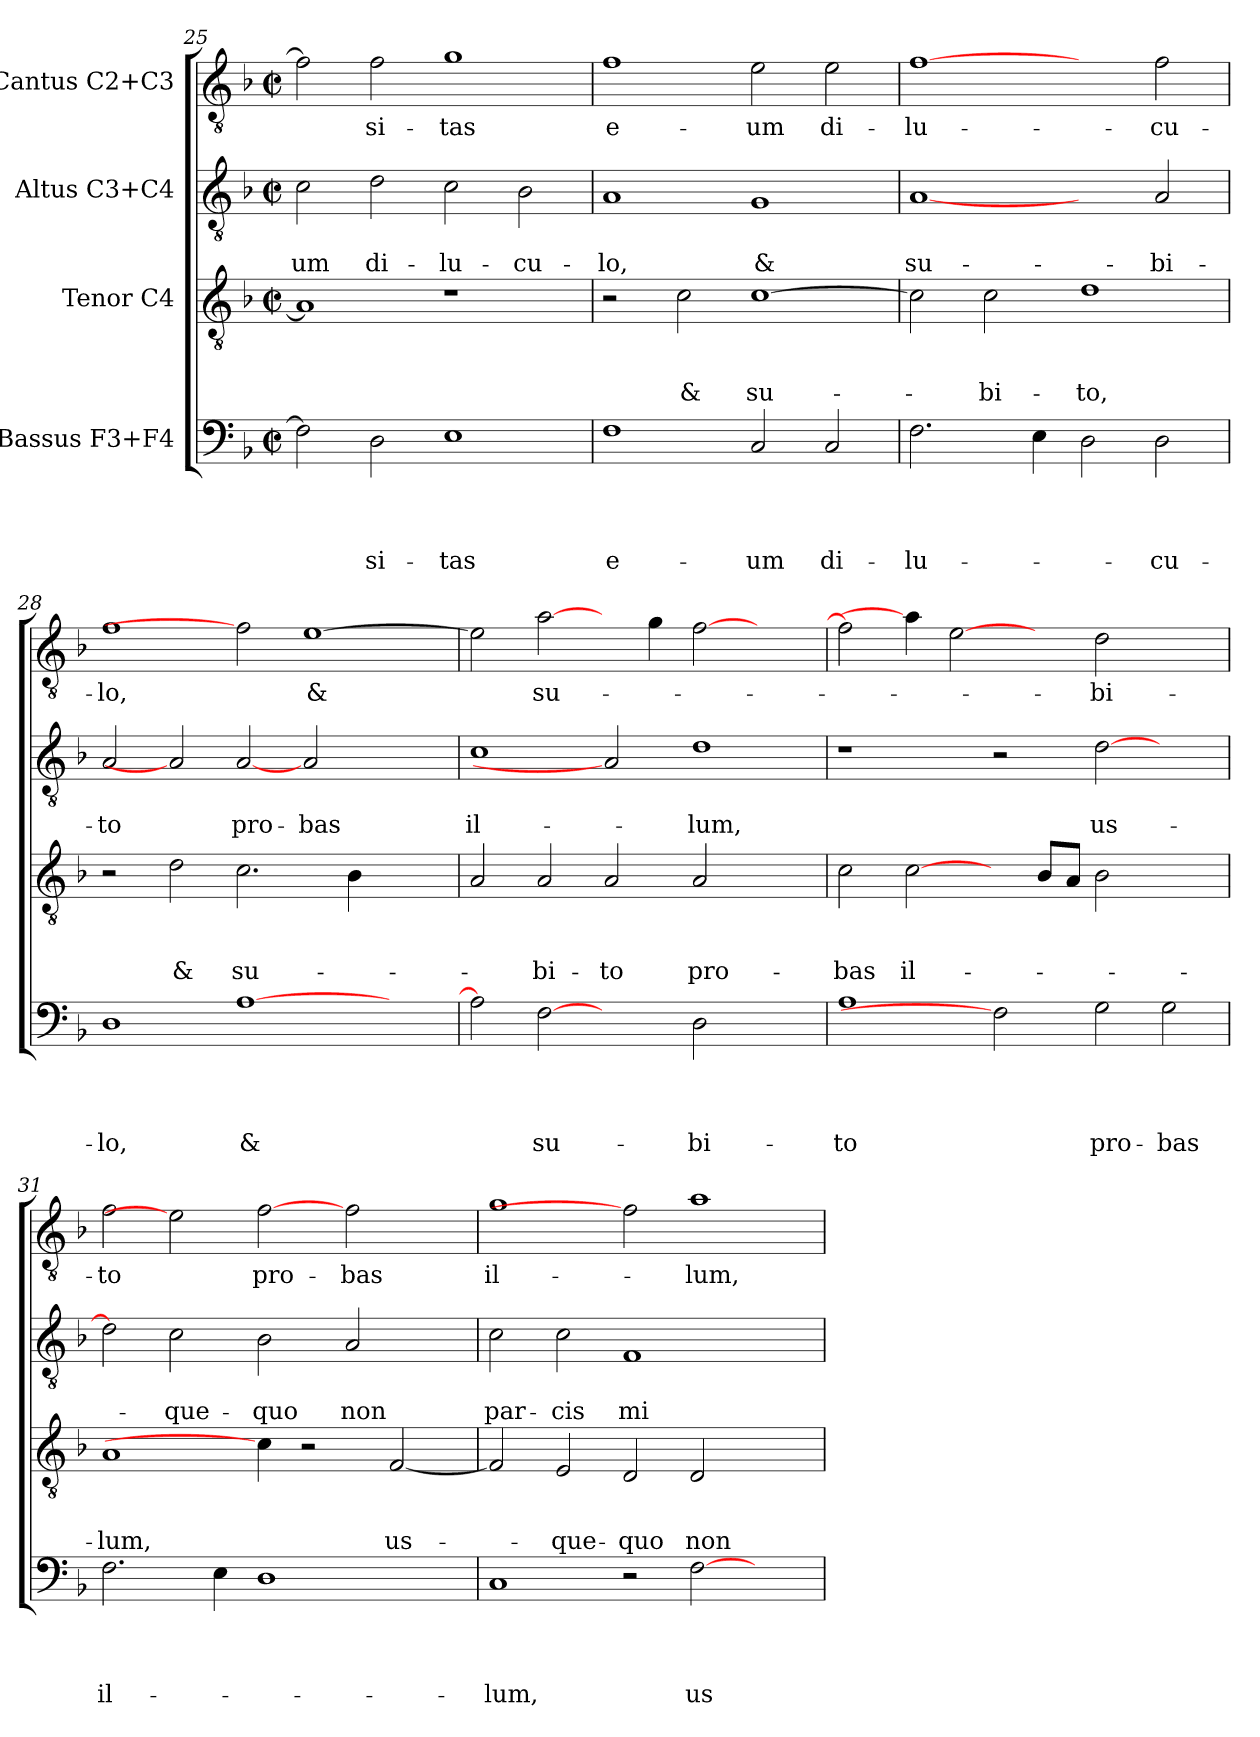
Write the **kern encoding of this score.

**kern	**text	**text	**text	**text	**kern	**text	**text	**text	**kern	**text	**text	**kern	**text
*part4	*part4	*part4	*part4	*part4	*part3	*part3	*part3	*part3	*part2	*part2	*part2	*part1	*part1
*staff4	*staff4	*staff4	*staff4	*staff4	*staff3	*staff3	*staff3	*staff3	*staff2	*staff2	*staff2	*staff1	*staff1
*I"Bassus F3+F4	*	*	*	*	*I"Tenor C4	*	*	*	*I"Altus C3+C4	*	*	*I"Cantus C2+C3	*
*clefF4	*	*	*	*	*clefGv2	*	*	*	*clefGv2	*	*	*clefGv2	*
*k[b-]	*	*	*	*	*k[b-]	*	*	*	*k[b-]	*	*	*k[b-]	*
*F:	*	*	*	*	*F:	*	*	*	*F:	*	*	*F:	*
*M2/2	*	*	*	*	*M2/2	*	*	*	*M2/2	*	*	*M2/2	*
*met(c|)	*	*	*	*	*met(c|)	*	*	*	*met(c|)	*	*	*met(c|)	*
=25	=25	=25	=25	=25	=25	=25	=25	=25	=25	=25	=25	=25	=25
!	!	!	!	!	!	!	!	!	!	!	!LO:LY:b	!	!
2F\]	.	.	.	.	1A]	.	.	.	2c\	.	-um	2f\]	.
!	!	!	!	!LO:LY:b	!	!	!	!	!	!	!LO:LY:b	!	!LO:LY:b
2D\	.	.	.	-si-	.	.	.	.	2d\	.	di-	2f\	-si-
!	!	!	!	!LO:LY:b	!	!	!	!	!	!	!LO:LY:b	!	!LO:LY:b
1E	.	.	.	-tas	1r	.	.	.	2c\	.	-lu-	1g	-tas
!	!	!	!	!	!	!	!	!	!	!	!LO:LY:b	!	!
.	.	.	.	.	.	.	.	.	2B-\	.	-cu-	.	.
!!LO:LB:g=z
=26	=26	=26	=26	=26	=26	=26	=26	=26	=26	=26	=26	=26	=26
!	!	!	!	!LO:LY:b	!	!	!	!	!	!	!LO:LY:b	!	!LO:LY:b
1F	.	.	.	e-	2r	.	.	.	1A	.	-lo,	1f	e-
!	!	!	!	!	!	!	!	!LO:LY:b	!	!	!	!	!
.	.	.	.	.	2c\	.	.	&	.	.	.	.	.
!	!	!	!	!LO:LY:b	!	!	!	!LO:LY:b	!	!	!LO:LY:b	!	!LO:LY:b
2C/	.	.	.	-um	[>1c	.	.	su-	1G	.	&	2e\	-um
!	!	!	!	!LO:LY:b	!	!	!	!	!	!	!	!	!LO:LY:b
2C/	.	.	.	di-	.	.	.	.	.	.	.	2e\	di-
=27	=27	=27	=27	=27	=27	=27	=27	=27	=27	=27	=27	=27	=27
!	!	!	!	!LO:LY:b	!	!	!	!	!	!	!LO:LY:b	!	!LO:LY:b
2.F\	.	.	.	-lu-	2c\]	.	.	.	[1A	.	su-	[1f	-lu-
!	!	!	!	!	!	!	!	!LO:LY:b	!	!	!	!	!
.	.	.	.	.	2c\	.	.	-bi-	.	.	.	.	.
4E\	.	.	.	.	.	.	.	.	.	.	.	.	.
!	!	!	!	!	!	!	!	!LO:LY:b	!	!	!	!	!
2D\	.	.	.	.	1d	.	.	-to,	2ryy	.	.	2ryy	.
!	!	!	!	!LO:LY:b	!	!	!	!	!	!	!LO:LY:b	!	!LO:LY:b
2D\	.	.	.	-cu-	.	.	.	.	2A/	.	-bi-	2f\	-cu-
=28	=28	=28	=28	=28	=28	=28	=28	=28	=28	=28	=28	=28	=28
!	!	!	!	!LO:LY:b	!	!	!	!	!	!	!LO:LY:b	!	!LO:LY:b
1D	.	.	.	-lo,	2r	.	.	.	2A/	.	-to	1f	-lo,
!	!	!	!	!	!	!	!	!LO:LY:b	!	!	!	!	!
.	.	.	.	.	2d\	.	.	&	2A]	.	.	.	.
!	!	!	!	!LO:LY:b	!	!	!	!LO:LY:b	!	!	!LO:LY:b	!	!
[>1A	.	.	.	&	2.c\	.	.	su-	[2A	.	pro-	2f]	.
!	!	!	!	!	!	!	!	!	!	!	!LO:LY:b	!	!LO:LY:b
.	.	.	.	.	.	.	.	.	2A/	.	-bas	[>1e	&
.	.	.	.	.	4B-\	.	.	.	.	.	.	.	.
2ryy	.	.	.	.	2ryy	.	.	.	2ryy	.	.	.	.
=29	=29	=29	=29	=29	=29	=29	=29	=29	=29	=29	=29	=29	=29
!	!	!	!	!	!	!	!	!	!	!	!LO:LY:b	!	!
2A\]	.	.	.	.	2A/	.	.	.	1c	.	il-	2e\]	.
!	!	!	!	!LO:LY:b	!	!	!	!LO:LY:b	!	!	!	!	!LO:LY:b
[2F	.	.	.	su-	2A/	.	.	-bi-	.	.	.	[2a\	su-
!	!	!	!	!	!	!	!	!LO:LY:b	!	!	!	!	!
2ryy	.	.	.	.	2A/	.	.	-to	2A]	.	.	4ryy	.
.	.	.	.	.	.	.	.	.	.	.	.	4g\	.
!	!	!	!	!LO:LY:b	!	!	!	!LO:LY:b	!	!	!LO:LY:b	!	!
2D\	.	.	.	-bi-	2A/	.	.	pro-	1d	.	-lum,	[>2f\	.
2ryy	.	.	.	.	2ryy	.	.	.	.	.	.	2ryy	.
=30	=30	=30	=30	=30	=30	=30	=30	=30	=30	=30	=30	=30	=30
!	!	!	!	!LO:LY:b	!	!	!	!LO:LY:b	!	!	!	!	!
1A	.	.	.	-to	2c\	.	.	-bas	1r	.	.	2f\]	.
!	!	!	!	!	!	!	!	!LO:LY:b	!	!	!	!	!
.	.	.	.	.	[2c\	.	.	il-	.	.	.	4a\]	.
.	.	.	.	.	.	.	.	.	.	.	.	[2e	.
2F]	.	.	.	.	4ryy	.	.	.	2r	.	.	.	.
.	.	.	.	.	8B-/L	.	.	.	.	.	.	4ryy	.
.	.	.	.	.	8A/J	.	.	.	.	.	.	.	.
!	!	!	!	!LO:LY:b	!	!	!	!	!	!	!LO:LY:b	!	!LO:LY:b
2G\	.	.	.	pro-	2B-\	.	.	.	[<2d\	.	us-	2d\	-bi-
!	!	!	!	!LO:LY:b	!	!	!	!	!	!	!	!	!
2G\	.	.	.	-bas	2ryy	.	.	.	2ryy	.	.	2ryy	.
!!LO:LB:g=z
=31	=31	=31	=31	=31	=31	=31	=31	=31	=31	=31	=31	=31	=31
!	!	!	!	!LO:LY:b	!	!	!	!LO:LY:b	!	!	!	!	!LO:LY:b
2.F\	.	.	.	il-	1A	.	.	-lum,	2d\]	.	.	2f\	-to
!	!	!	!	!	!	!	!	!	!	!	!LO:LY:b	!	!
.	.	.	.	.	.	.	.	.	2c\	.	-que-	2e]	.
4E\	.	.	.	.	.	.	.	.	.	.	.	.	.
!	!	!	!	!	!	!	!	!	!	!	!LO:LY:b	!	!LO:LY:b
1D	.	.	.	.	4c\]	.	.	.	2B-\	.	-quo	[2f	pro-
.	.	.	.	.	2r	.	.	.	.	.	.	.	.
!	!	!	!	!	!	!	!	!	!	!	!LO:LY:b	!	!LO:LY:b
.	.	.	.	.	.	.	.	.	2A/	.	non	2f\	-bas
!	!	!	!	!	!	!	!	!LO:LY:b	!	!	!	!	!
.	.	.	.	.	[<2F/	.	.	us-	.	.	.	.	.
4ryy	.	.	.	.	.	.	.	.	4ryy	.	.	4ryy	.
=32	=32	=32	=32	=32	=32	=32	=32	=32	=32	=32	=32	=32	=32
!	!	!	!	!LO:LY:b	!	!	!	!	!	!	!LO:LY:b	!	!LO:LY:b
1C	.	.	.	-lum,	2F/]	.	.	.	2c\	.	par-	1g	il-
!	!	!	!	!	!	!	!	!LO:LY:b	!	!	!LO:LY:b	!	!
.	.	.	.	.	2E/	.	.	-que-	2c\	.	-cis	.	.
!	!	!	!	!	!	!	!	!LO:LY:b	!	!	!LO:LY:b	!	!
2r	.	.	.	.	2D/	.	.	-quo	1F	.	mi-	2f]	.
!	!	!	!	!LO:LY:b	!	!	!	!LO:LY:b	!	!	!	!	!LO:LY:b
[>2F\	.	.	.	us-	2D/	.	.	non	.	.	.	1a	-lum,
2ryy	.	.	.	.	2ryy	.	.	.	2ryy	.	.	.	.
=	=	=	=	=	=	=	=	=	=	=	=	=	=
*-	*-	*-	*-	*-	*-	*-	*-	*-	*-	*-	*-	*-	*-
